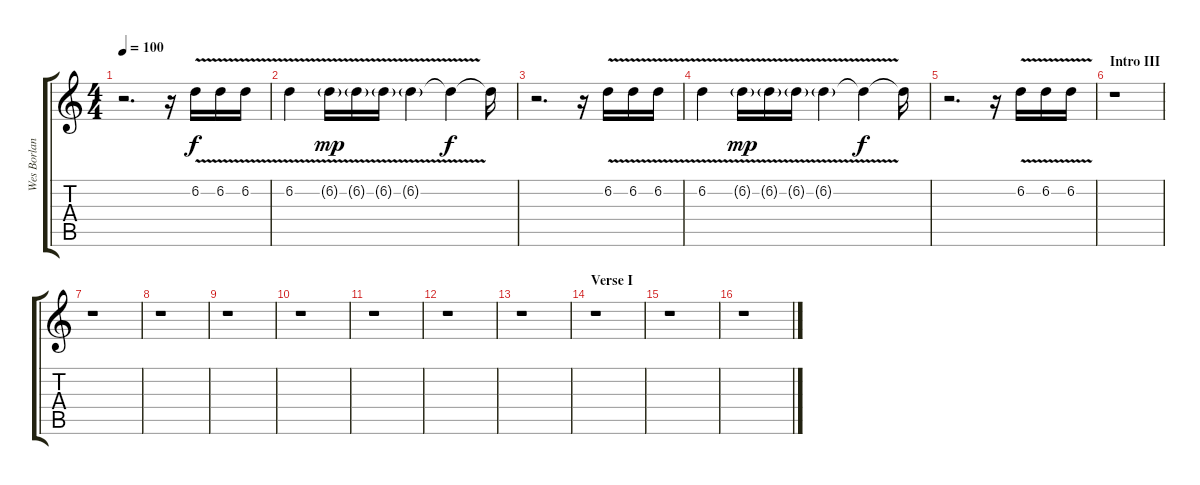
\track ("Wes Borland - Delay" "Wes Borlan") {instrument overdrivenguitar}
\staff {score tabs}
\tuning (Db4 Ab3 E3 B2 Gb2 B1) {hide}
\ts (4 4)
\tempo 100
\clef g2
\ks c
r.2{d dy f} r.16 6.2{v}.16 6.2{v}.16 6.2{v}.16 |
6.2{v}.4 6.2{v g}.16{dy mp} 6.2{v g}.16 6.2{v g}.16 6.2{v g}.4 6.2{t}.4{dy f} 6.2{t}.16 |
r.2{d} r.16 6.2{v}.16 6.2{v}.16 6.2{v}.16 |
6.2{v}.4 6.2{v g}.16{dy mp} 6.2{v g}.16 6.2{v g}.16 6.2{v g}.4 6.2{t}.4{dy f} 6.2{t}.16 |
r.2{d} r.16 6.2{v}.16 6.2{v}.16 6.2{v}.16 |
\section ("" "Intro III")
r.1 |
r.1 |
r.1 |
r.1 |
r.1 |
r.1 |
r.1 |
r.1 |
\section ("" "Verse I")
r.1 |
r.1 |
r.1
